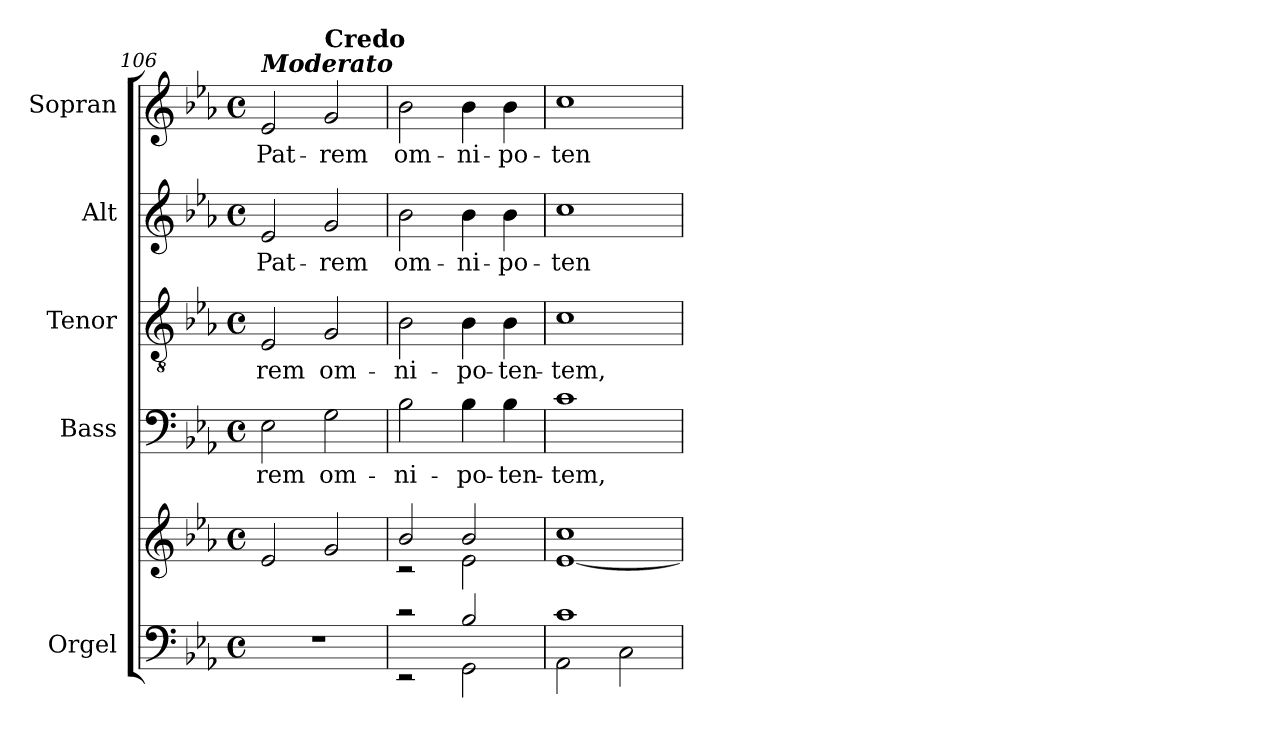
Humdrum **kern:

**kern	**kern	**kern	**text	**kern	**text	**kern	**text	**kern	**text
*part5	*part5	*part4	*part4	*part3	*part3	*part2	*part2	*part1	*part1
*staff6	*staff5	*staff4	*staff4	*staff3	*staff3	*staff2	*staff2	*staff1	*staff1
*I"Orgel	*	*I"Bass	*	*I"Tenor	*	*I"Alt	*	*I"Sopran	*
*I'Org.	*	*I'B.	*	*I'T.	*	*I'A.	*	*I'S.	*
!!LO:PB:g=z
*clefF4	*clefG2	*clefF4	*	*clefGv2	*	*clefG2	*	*clefG2	*
*k[b-e-a-]	*k[b-e-a-]	*k[b-e-a-]	*	*k[b-e-a-]	*	*k[b-e-a-]	*	*k[b-e-a-]	*
*E-:	*E-:	*E-:	*	*E-:	*	*E-:	*	*E-:	*
*M4/4	*M4/4	*M4/4	*	*M4/4	*	*M4/4	*	*M4/4	*
*met(c)	*met(c)	*met(c)	*	*met(c)	*	*met(c)	*	*met(c)	*
=106	=106	=106	=106	=106	=106	=106	=106	=106	=106
!	!	!	!	!	!	!	!	!LO:TX:a:Bi:t=Moderato	!
!	!	!	!LO:LY:b	!	!LO:LY:b	!	!LO:LY:b	!	!LO:LY:b
1r	2e-/	2E-\	-rem	2E-/	-rem	2e-/	Pat-	2e-/	Pat-
!	!	!	!	!	!	!	!	!LO:TX:a:B:t=Credo	!
!	!	!	!LO:LY:b	!	!LO:LY:b	!	!LO:LY:b	!	!LO:LY:b
.	2g/	2G\	om-	2G/	om-	2g/	-rem	2g/	-rem
=107	=107	=107	=107	=107	=107	=107	=107	=107	=107
*^	*^	*	*	*	*	*	*	*	*
!	!	!	!	!	!LO:LY:b	!	!LO:LY:b	!	!LO:LY:b	!	!LO:LY:b
2r	2r	2b-/	2rc	2B-\	-ni-	2B-\	-ni-	2b-\	om-	2b-\	om-
!	!	!	!	!	!LO:LY:b	!	!LO:LY:b	!	!LO:LY:b	!	!LO:LY:b
2B-/	2GG\	2b-/	2e-\	4B-\	-po-	4B-\	-po-	4b-\	-ni-	4b-\	-ni-
!	!	!	!	!	!LO:LY:b	!	!LO:LY:b	!	!LO:LY:b	!	!LO:LY:b
.	.	.	.	4B-\	-ten-	4B-\	-ten-	4b-\	-po-	4b-\	-po-
=108	=108	=108	=108	=108	=108	=108	=108	=108	=108	=108	=108
!	!	!	!	!	!LO:LY:b	!	!LO:LY:b	!	!LO:LY:b	!	!LO:LY:b
1c	2AA-\	1cc	[<1e-	1c	-tem,	1c	-tem,	1cc	-ten-	1cc	-ten-
.	2C\	.	.	.	.	.	.	.	.	.	.
*v	*v	*	*	*	*	*	*	*	*	*	*
*	*v	*v	*	*	*	*	*	*	*	*
=	=	=	=	=	=	=	=	=	=
*-	*-	*-	*-	*-	*-	*-	*-	*-	*-
